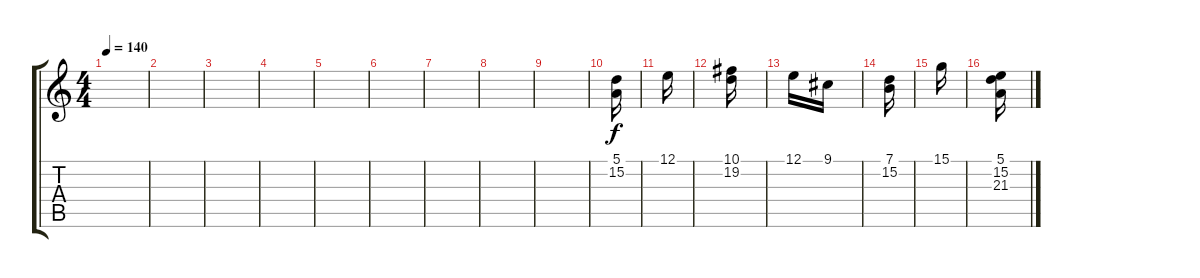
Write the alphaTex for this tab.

\track "" {instrument acousticgrandpiano}
\staff {score tabs}
\tuning (E4 B3 G3 D3 A2 E2) {hide}
\ts (4 4)
\tempo 140
\clef g2
\ks c
|
|
|
|
|
|
|
|
|
(5.1 15.2).16 |
12.1.16 |
(10.1 19.2).16 |
12.1.16 9.1.16 |
(7.1 15.2).16 |
15.1.16 |
(5.1 15.2 21.3).16
